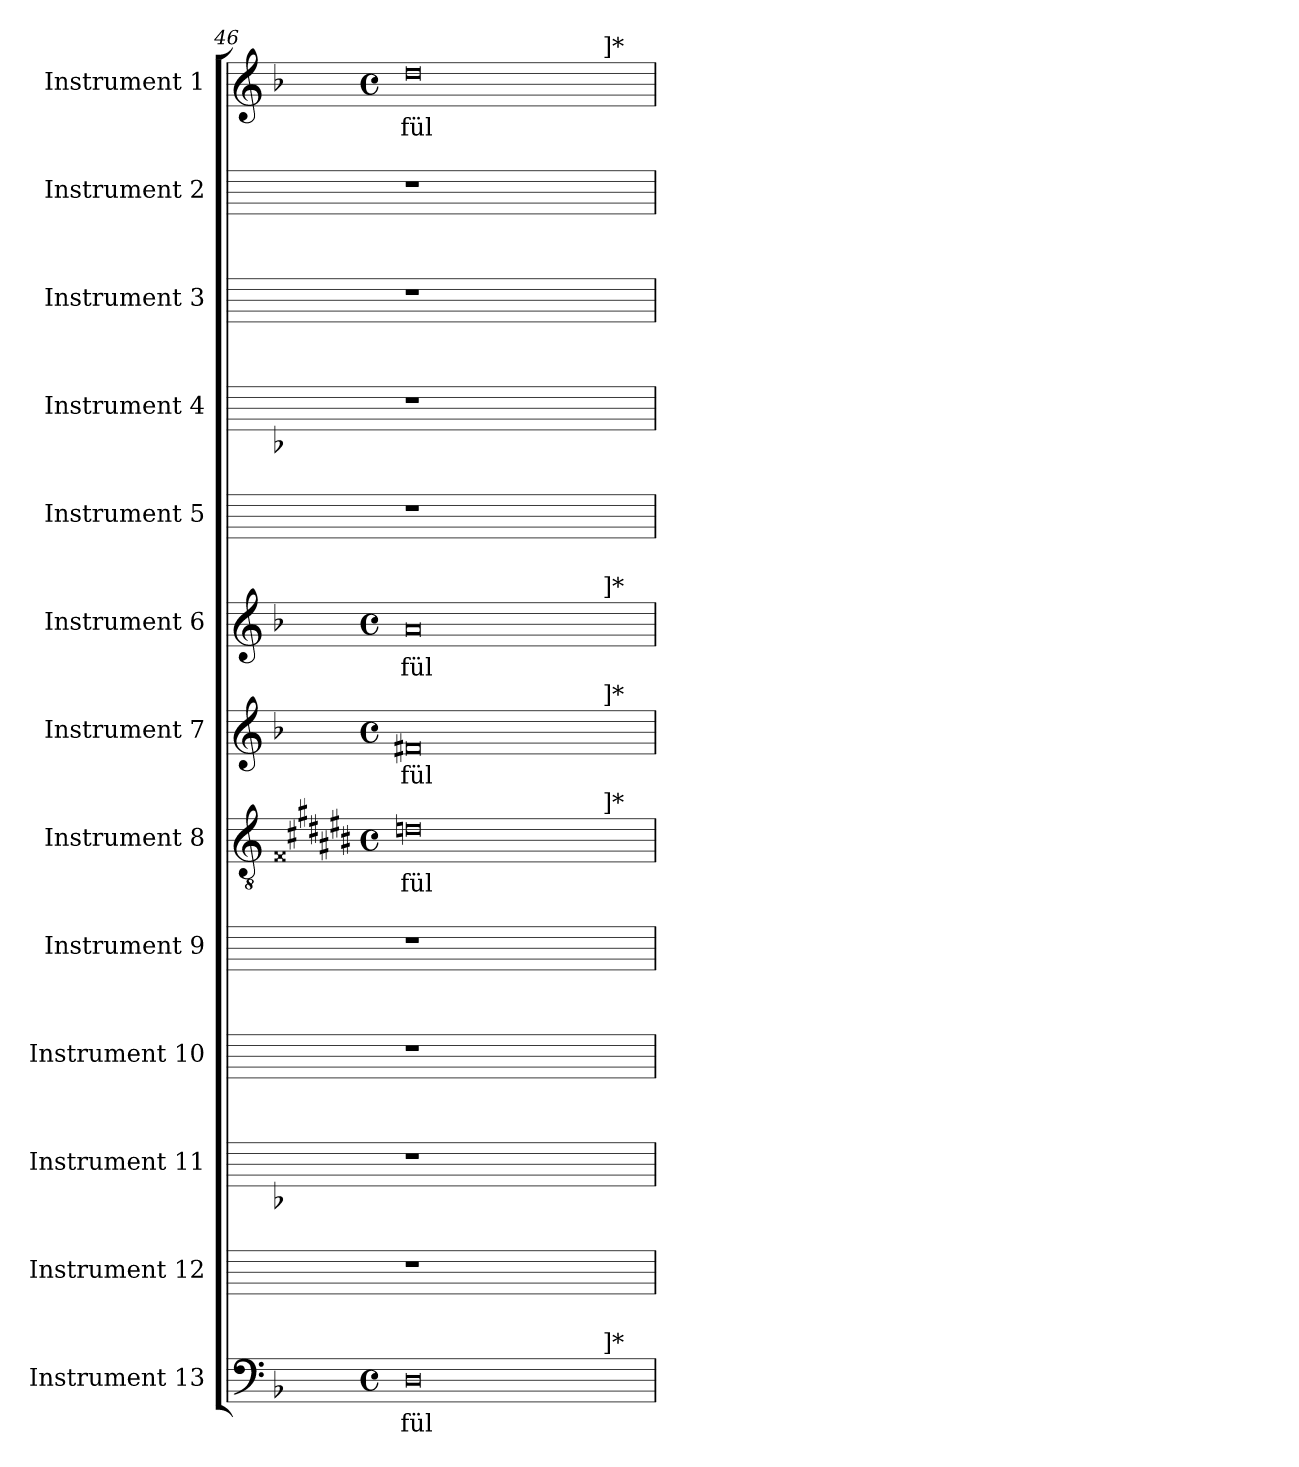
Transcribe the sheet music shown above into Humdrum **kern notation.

**kern	**text	**kern	**kern	**kern	**kern	**kern	**text	**kern	**text	**kern	**text	**kern	**kern	**kern	**kern	**kern	**text
*part13	*part13	*part12	*part11	*part10	*part9	*part8	*part8	*part7	*part7	*part6	*part6	*part5	*part4	*part3	*part2	*part1	*part1
*staff13	*staff13	*staff12	*staff11	*staff10	*staff9	*staff8	*staff8	*staff7	*staff7	*staff6	*staff6	*staff5	*staff4	*staff3	*staff2	*staff1	*staff1
*I"Instrument 13	*	*I"Instrument 12	*I"Instrument 11	*I"Instrument 10	*I"Instrument 9	*I"Instrument 8	*	*I"Instrument 7	*	*I"Instrument 6	*	*I"Instrument 5	*I"Instrument 4	*I"Instrument 3	*I"Instrument 2	*I"Instrument 1	*
*clefF4	*	*	*	*	*	*clefGv2	*	*clefG2	*	*clefG2	*	*	*	*	*	*clefG2	*
*ITrd-3c-5	*	*ITrd-2c-3	*ITrd1c2	*ITrd-2c-3	*ITrd-2c-3	*ITrd-2c-3	*	*ITrd-3c-5	*	*	*	*ITrd-2c-3	*ITrd1c2	*ITrd-2c-3	*ITrd-2c-3	*ITrd1c2	*
*k[b-e-]	*	*	*k[b-e-a-]	*	*	*k[f##c#g#d#a#e#b#]	*	*k[b-e-]	*	*k[b-]	*	*	*k[b-e-a-]	*	*	*k[b-e-a-]	*
*B-:	*	*	*E-:	*	*	*G#:	*	*B-:	*	*F:	*	*	*E-:	*	*	*E-:	*
*M4/4	*	*	*	*	*	*M4/4	*	*M4/4	*	*M4/4	*	*	*	*	*	*M4/4	*
*met(c)	*	*	*	*	*	*met(c)	*	*met(c)	*	*met(c)	*	*	*	*	*	*met(c)	*
=46	=46	=46	=46	=46	=46	=46	=46	=46	=46	=46	=46	=46	=46	=46	=46	=46	=46
!	!LO:LY:b:cj	!	!	!	!	!	!LO:LY:b:cj	!	!LO:LY:b:cj	!	!LO:LY:b:cj	!	!	!	!	!	!LO:LY:b:cj
*^	*	*	*	*	*	*^	*	*^	*	*^	*	*	*	*	*	*^	*
0G	1ryy	fül	1r	1r	1r	1r	0f	1ryy	fül-	0bn	1ryy	fül	0a	1ryy	fül	1r	1r	1r	1r	0cc	1ryy	fül
.	2ryy	.	1ryy	1ryy	1ryy	1ryy	.	2ryy	.	.	2ryy	.	.	2ryy	.	1ryy	1ryy	1ryy	1ryy	.	2ryy	.
.	8..ryy	.	.	.	.	.	.	8..ryy	.	.	8..ryy	.	.	8..ryy	.	.	.	.	.	.	8..ryy	.
!	!	!	!	!	!	!	!	!	!	!	!	!	!	!	!	!	!	!	!	!	!LO:TX:a:t=]*	!
!	!	!	!	!	!	!	!	!	!	!	!	!	!	!LO:TX:a:t=]*	!	!	!	!	!	!	!	!
!	!	!	!	!	!	!	!	!	!	!	!LO:TX:a:t=]*	!	!	!	!	!	!	!	!	!	!	!
!	!	!	!	!	!	!	!	!LO:TX:a:t=]*	!	!	!	!	!	!	!	!	!	!	!	!	!	!
!	!LO:TX:a:t=]*	!	!	!	!	!	!	!	!	!	!	!	!	!	!	!	!	!	!	!	!	!
.	4ryy	.	.	.	.	.	.	4ryy	.	.	4ryy	.	.	4ryy	.	.	.	.	.	.	4ryy	.
.	32ryy	.	.	.	.	.	.	32ryy	.	.	32ryy	.	.	32ryy	.	.	.	.	.	.	32ryy	.
*	*	*	*	*	*	*	*v	*v	*	*	*	*	*v	*v	*	*	*	*	*	*v	*v	*
*v	*v	*	*	*	*	*	*	*	*v	*v	*	*	*	*	*	*	*	*	*
=	=	=	=	=	=	=	=	=	=	=	=	=	=	=	=	=	=
*-	*-	*-	*-	*-	*-	*-	*-	*-	*-	*-	*-	*-	*-	*-	*-	*-	*-
